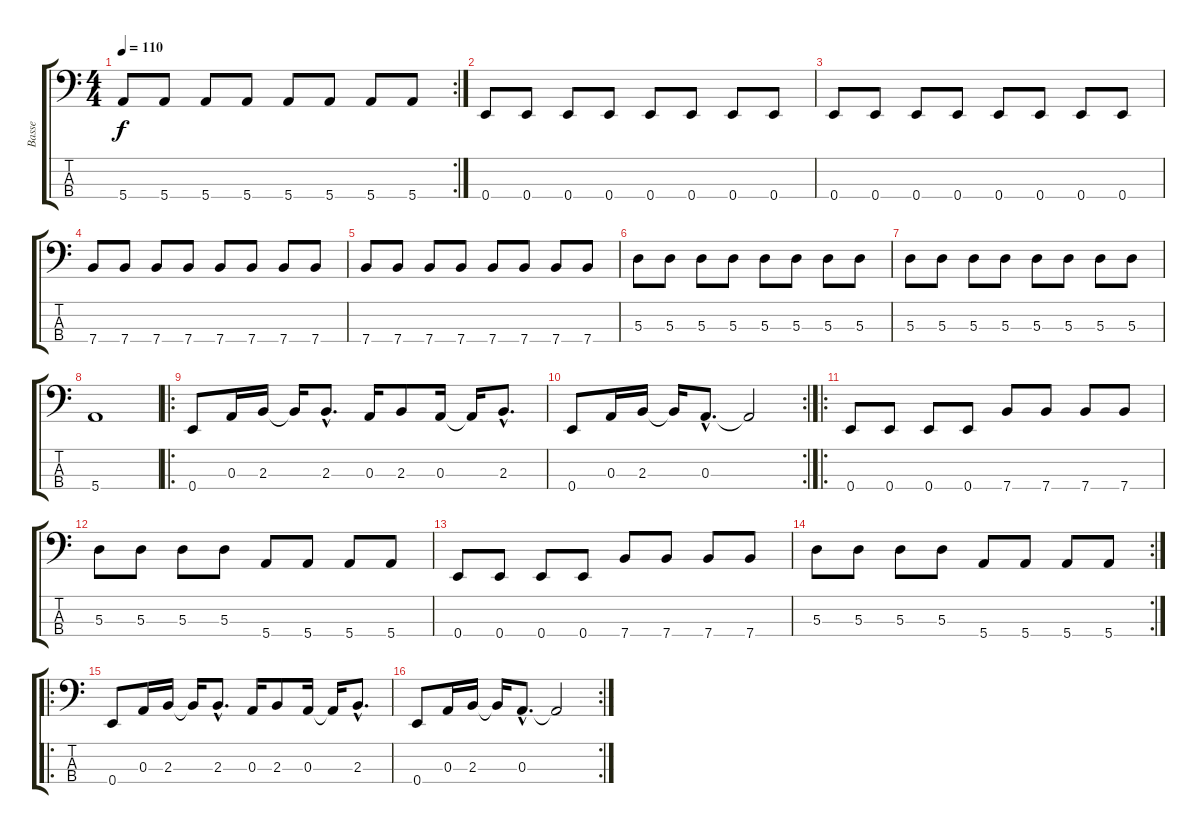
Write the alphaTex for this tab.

\track ("Basse" "Basse") {instrument electricbasspick}
\staff {score tabs}
\tuning (G2 D2 A1 E1) {hide}
\rc 2
\ts (4 4)
\tempo 110
\clef f4
\ks c
5.4.8{dy f} 5.4.8 5.4.8 5.4.8 5.4.8 5.4.8 5.4.8 5.4.8 |
0.4.8 0.4.8 0.4.8 0.4.8 0.4.8 0.4.8 0.4.8 0.4.8 |
0.4.8 0.4.8 0.4.8 0.4.8 0.4.8 0.4.8 0.4.8 0.4.8 |
7.4.8 7.4.8 7.4.8 7.4.8 7.4.8 7.4.8 7.4.8 7.4.8 |
7.4.8 7.4.8 7.4.8 7.4.8 7.4.8 7.4.8 7.4.8 7.4.8 |
5.3.8 5.3.8 5.3.8 5.3.8 5.3.8 5.3.8 5.3.8 5.3.8 |
5.3.8 5.3.8 5.3.8 5.3.8 5.3.8 5.3.8 5.3.8 5.3.8 |
5.4.1 |
\ro
0.4.8 0.3.16 2.3.16 2.3{t}.16 2.3{hac}.8{d} 0.3.16 2.3.8 0.3.16 0.3{t}.16 2.3{hac}.8{d} |
\rc 2
0.4.8 0.3.16 2.3.16 2.3{t}.16 0.3{hac}.8{d} 0.3{t}.2 |
\ro
0.4.8 0.4.8 0.4.8 0.4.8 7.4.8 7.4.8 7.4.8 7.4.8 |
5.3.8 5.3.8 5.3.8 5.3.8 5.4.8 5.4.8 5.4.8 5.4.8 |
0.4.8 0.4.8 0.4.8 0.4.8 7.4.8 7.4.8 7.4.8 7.4.8 |
\rc 2
5.3.8 5.3.8 5.3.8 5.3.8 5.4.8 5.4.8 5.4.8 5.4.8 |
\ro
0.4.8 0.3.16 2.3.16 2.3{t}.16 2.3{hac}.8{d} 0.3.16 2.3.8 0.3.16 0.3{t}.16 2.3{hac}.8{d} |
\rc 2
0.4.8 0.3.16 2.3.16 2.3{t}.16 0.3{hac}.8{d} 0.3{t}.2
